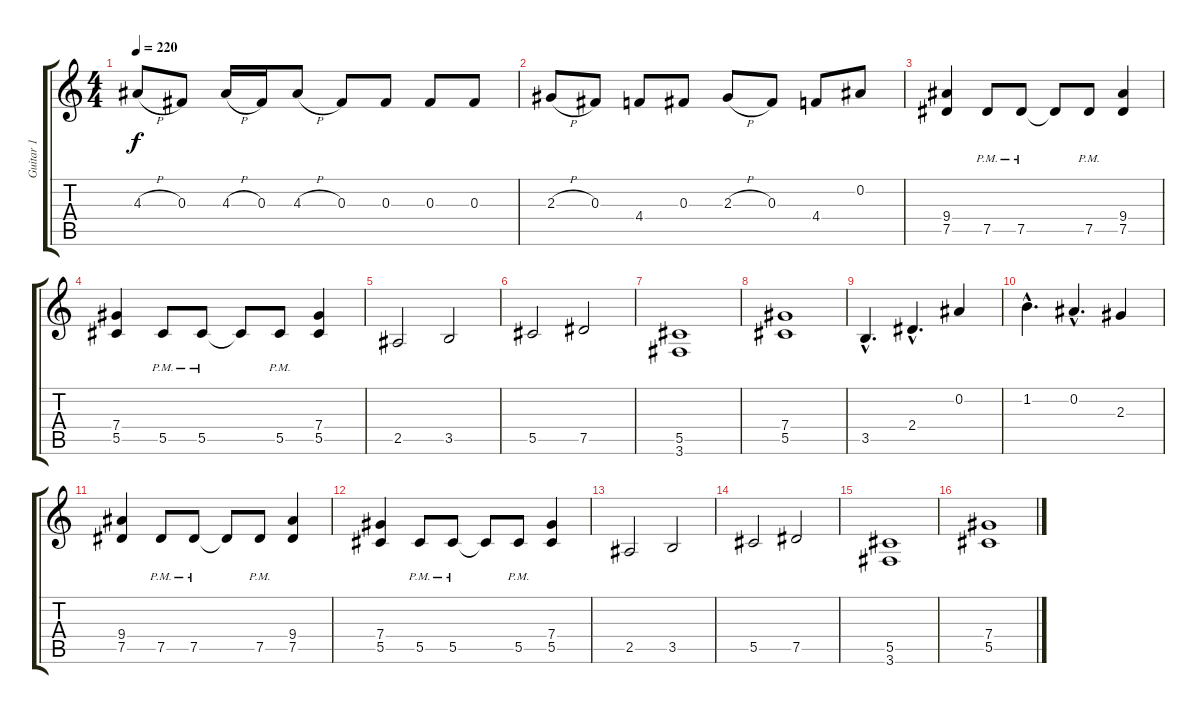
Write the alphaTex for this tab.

\track ("Guitar 1" "Guitar 1") {instrument distortionguitar}
\staff {score tabs}
\tuning (Eb4 Bb3 Gb3 Db3 Ab2 Eb2) {hide}
\ts (4 4)
\tempo 220
\clef g2
\ks c
4.3{h}.8{dy f} 0.3.8 4.3{h}.16 0.3.16 4.3{h}.8 0.3.8 0.3.8 0.3.8 0.3.8 |
2.3{h}.8 0.3.8 4.4.8 0.3.8 2.3{h}.8 0.3.8 4.4.8 0.2.8 |
(9.4 7.5).4 7.5{pm}.8 7.5{pm}.8 7.5{t}.8 7.5{pm}.8 (9.4 7.5).4 |
(7.4 5.5).4 5.5{pm}.8 5.5{pm}.8 5.5{t}.8 5.5{pm}.8 (7.4 5.5).4 |
2.5.2 3.5.2 |
5.5.2 7.5.2 |
(5.5 3.6).1 |
(7.4 5.5).1 |
3.5{hac}.4{d instrument acousticguitarsteel} 2.4{hac}.4{d} 0.2.4 |
1.2{hac}.4{d} 0.2{hac}.4{d} 2.3.4 |
(9.4 7.5).4{instrument distortionguitar} 7.5{pm}.8 7.5{pm}.8 7.5{t}.8 7.5{pm}.8 (9.4 7.5).4 |
(7.4 5.5).4 5.5{pm}.8 5.5{pm}.8 5.5{t}.8 5.5{pm}.8 (7.4 5.5).4 |
2.5.2 3.5.2 |
5.5.2 7.5.2 |
(5.5 3.6).1 |
(7.4 5.5).1
